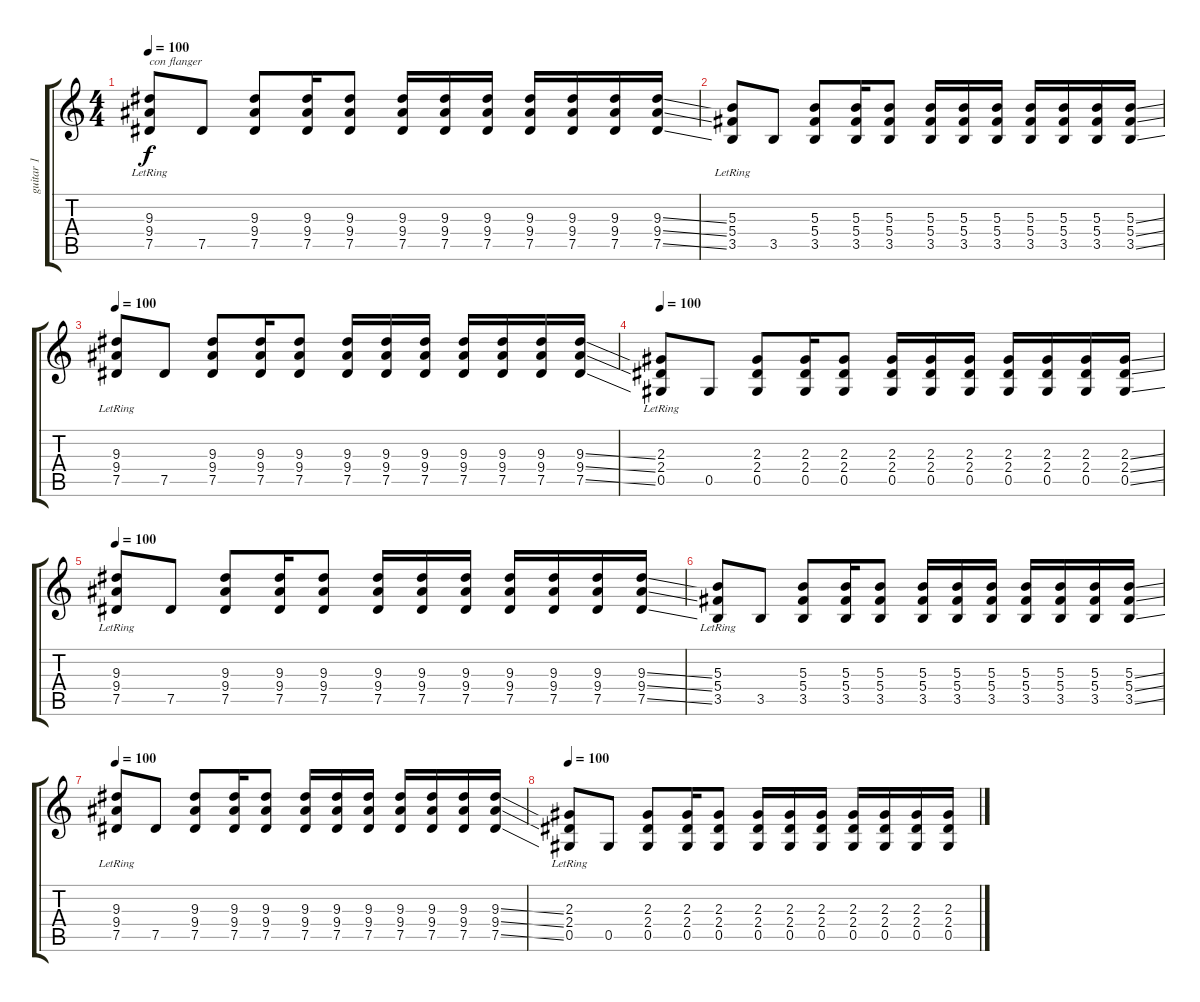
\track ("guitar 1" "guitar 1") {instrument distortionguitar}
\staff {score tabs}
\tuning (Eb4 Bb3 Gb3 Db3 Ab2 Eb2) {hide}
\ts (4 4)
\tempo 100
\clef g2
\ks c
(9.3{lr} 9.4{lr} 7.5{lr}).8{txt "con flanger" dy f instrument acousticguitarnylon} 7.5.8 (9.3 9.4 7.5).8 (9.3 9.4 7.5).16 (9.3 9.4 7.5).8 (9.3 9.4 7.5).16 (9.3 9.4 7.5).16 (9.3 9.4 7.5).16 (9.3 9.4 7.5).16 (9.3 9.4 7.5).16 (9.3 9.4 7.5).16 (9.3{ss} 9.4{ss} 7.5{ss}).16 |
(5.3{lr} 5.4{lr} 3.5).8 3.5.8 (5.3 5.4 3.5).8 (5.3 5.4 3.5).16 (5.3 5.4 3.5).8 (5.3 5.4 3.5).16 (5.3 5.4 3.5).16 (5.3 5.4 3.5).16 (5.3 5.4 3.5).16 (5.3 5.4 3.5).16 (5.3 5.4 3.5).16 (5.3{ss} 5.4{ss} 3.5{ss}).16 |
\tempo 100
(9.3{lr} 9.4{lr} 7.5{lr}).8{instrument acousticguitarnylon} 7.5.8 (9.3 9.4 7.5).8 (9.3 9.4 7.5).16 (9.3 9.4 7.5).8 (9.3 9.4 7.5).16 (9.3 9.4 7.5).16 (9.3 9.4 7.5).16 (9.3 9.4 7.5).16 (9.3 9.4 7.5).16 (9.3 9.4 7.5).16 (9.3{ss} 9.4{ss} 7.5{ss}).16 |
\tempo 100
(2.3{lr} 2.4{lr} 0.5{lr}).8{instrument acousticguitarnylon} 0.5.8 (2.3 2.4 0.5).8 (2.3 2.4 0.5).16 (2.3 2.4 0.5).8 (2.3 2.4 0.5).16 (2.3 2.4 0.5).16 (2.3 2.4 0.5).16 (2.3 2.4 0.5).16 (2.3 2.4 0.5).16 (2.3 2.4 0.5).16 (2.3{ss} 2.4{ss} 0.5{ss}).16 |
\tempo 100
(9.3{lr} 9.4{lr} 7.5{lr}).8{instrument acousticguitarnylon} 7.5.8 (9.3 9.4 7.5).8 (9.3 9.4 7.5).16 (9.3 9.4 7.5).8 (9.3 9.4 7.5).16 (9.3 9.4 7.5).16 (9.3 9.4 7.5).16 (9.3 9.4 7.5).16 (9.3 9.4 7.5).16 (9.3 9.4 7.5).16 (9.3{ss} 9.4{ss} 7.5{ss}).16 |
(5.3{lr} 5.4{lr} 3.5).8 3.5.8 (5.3 5.4 3.5).8 (5.3 5.4 3.5).16 (5.3 5.4 3.5).8 (5.3 5.4 3.5).16 (5.3 5.4 3.5).16 (5.3 5.4 3.5).16 (5.3 5.4 3.5).16 (5.3 5.4 3.5).16 (5.3 5.4 3.5).16 (5.3{ss} 5.4{ss} 3.5{ss}).16 |
\tempo 100
(9.3{lr} 9.4{lr} 7.5{lr}).8{instrument acousticguitarnylon} 7.5.8 (9.3 9.4 7.5).8 (9.3 9.4 7.5).16 (9.3 9.4 7.5).8 (9.3 9.4 7.5).16 (9.3 9.4 7.5).16 (9.3 9.4 7.5).16 (9.3 9.4 7.5).16 (9.3 9.4 7.5).16 (9.3 9.4 7.5).16 (9.3{ss} 9.4{ss} 7.5{ss}).16 |
\tempo 100
(2.3{lr} 2.4{lr} 0.5{lr}).8{instrument acousticguitarnylon} 0.5.8 (2.3 2.4 0.5).8 (2.3 2.4 0.5).16 (2.3 2.4 0.5).8 (2.3 2.4 0.5).16 (2.3 2.4 0.5).16 (2.3 2.4 0.5).16 (2.3 2.4 0.5).16 (2.3 2.4 0.5).16 (2.3 2.4 0.5).16 (2.3 2.4{ss} 0.5{ss}).16
